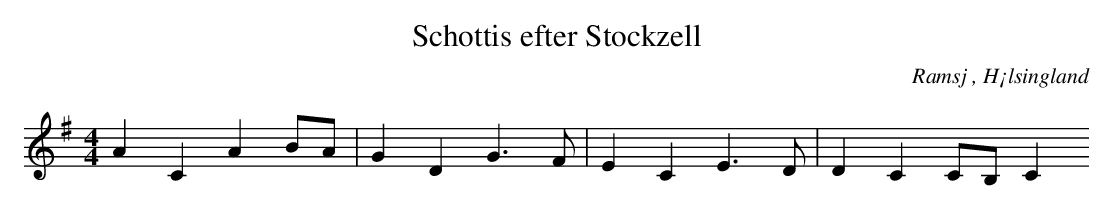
X:1
T: Schottis efter Stockzell
O: Ramsj , H¡lsingland
M: 4/4
L: 1/8
K: G
A2 C2 A2 BA|G2 D2 G2>F2|E2 C2 E2>D2|D2 C2 CB, C2
